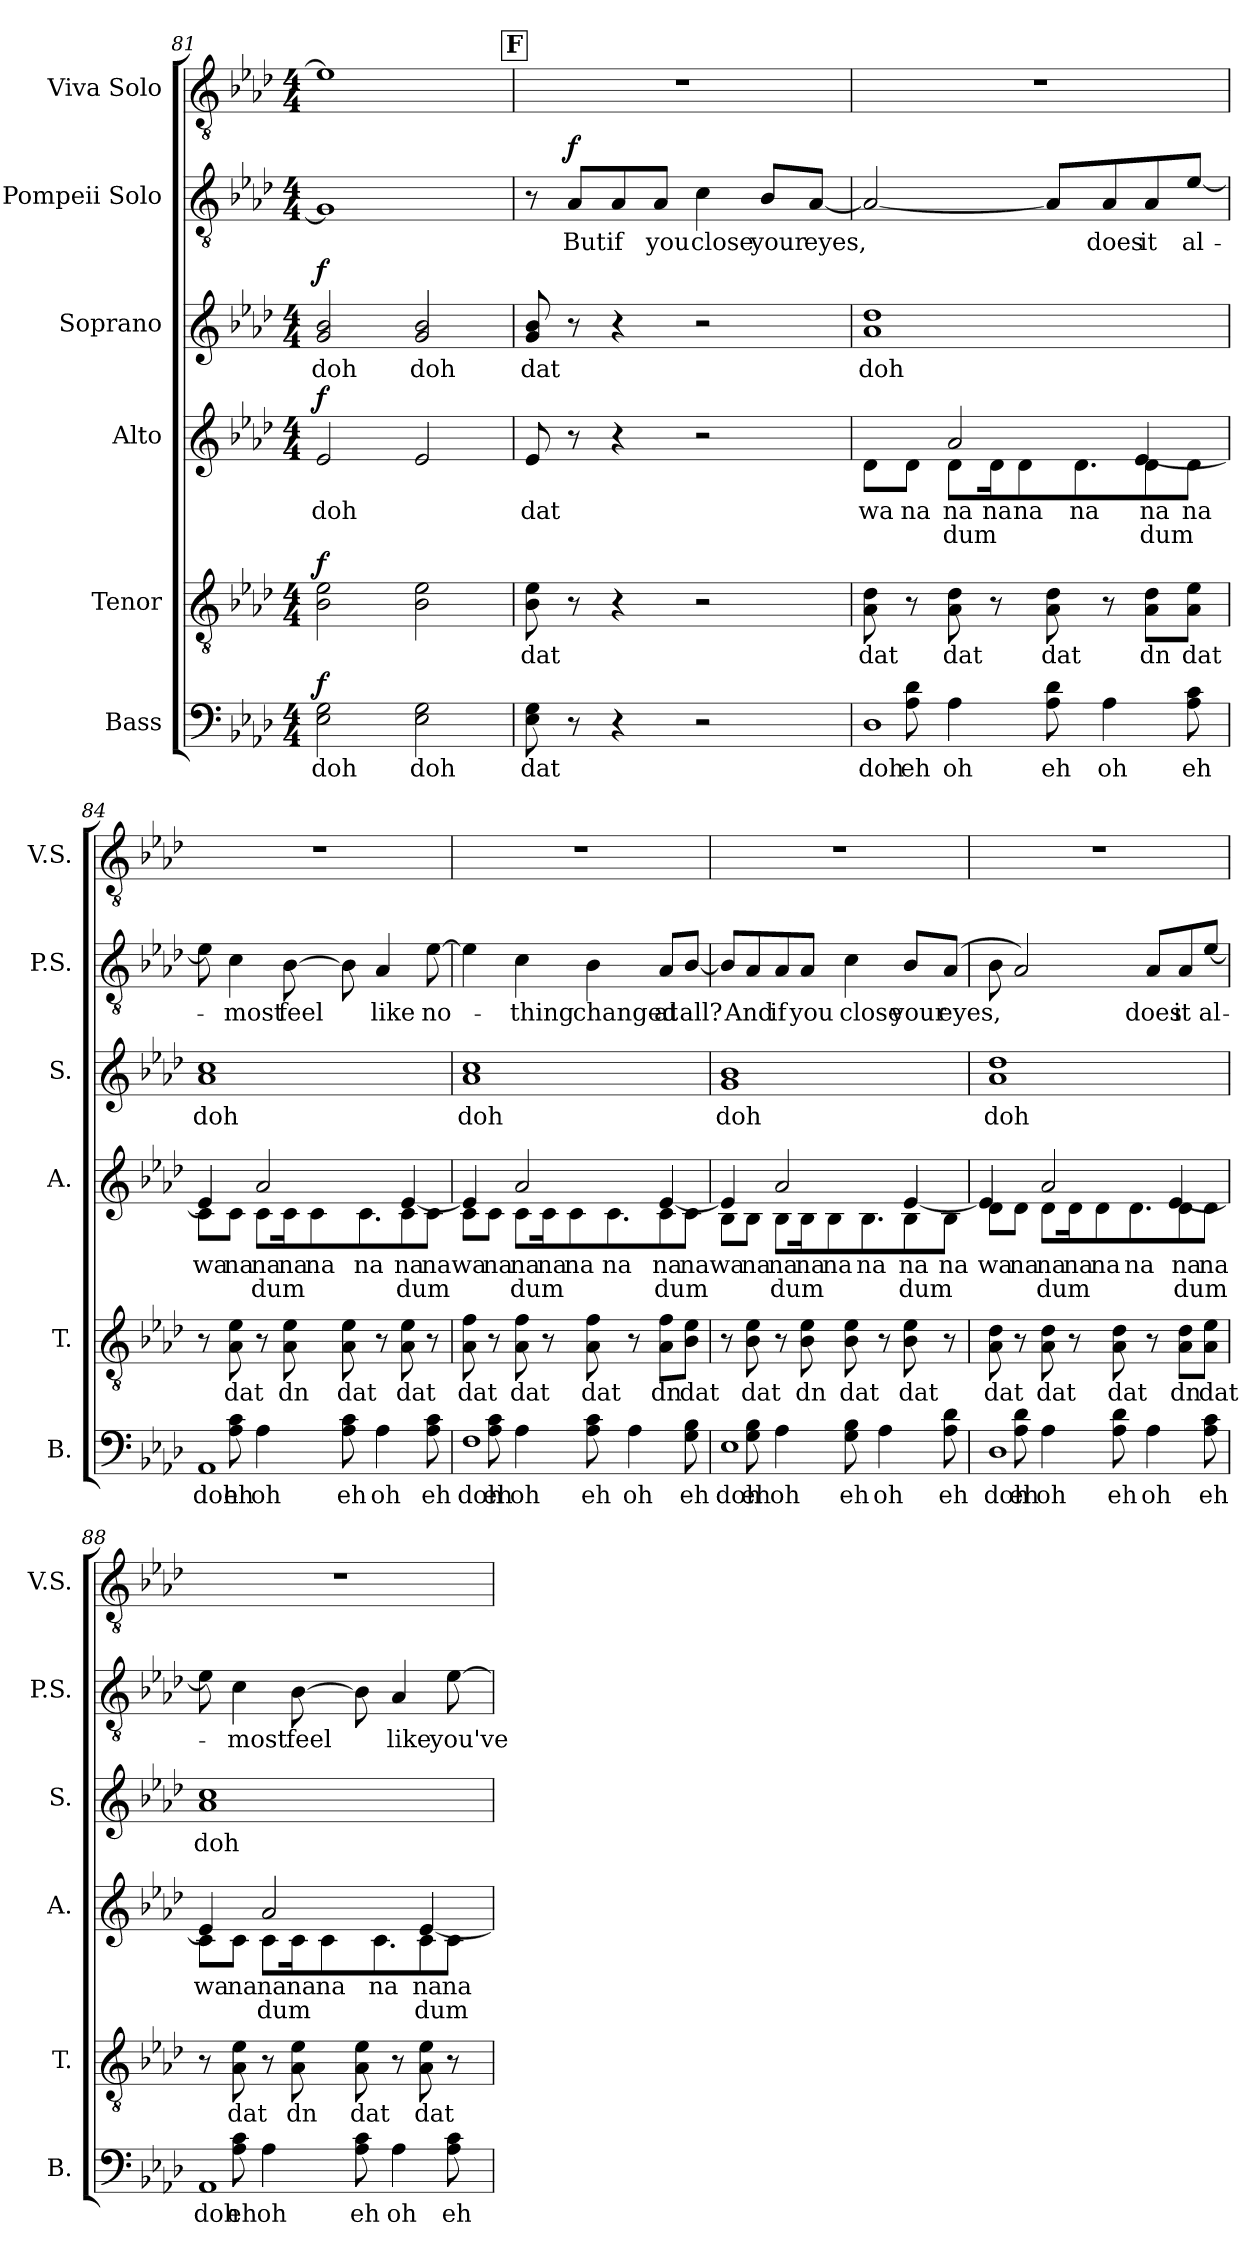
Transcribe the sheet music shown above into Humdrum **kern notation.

**kern	**text	**dynam	**kern	**text	**dynam	**kern	**text	**text	**dynam	**kern	**text	**dynam	**kern	**text	**dynam	**kern
*part6	*part6	*part6	*part5	*part5	*part5	*part4	*part4	*part4	*part4	*part3	*part3	*part3	*part2	*part2	*part2	*part1
*staff6	*staff6	*staff6	*staff5	*staff5	*staff5	*staff4	*staff4	*staff4	*staff4	*staff3	*staff3	*staff3	*staff2	*staff2	*staff2	*staff1
*I"Bass	*	*	*I"Tenor	*	*	*I"Alto	*	*	*	*I"Soprano	*	*	*I"Pompeii Solo	*	*	*I"Viva Solo
*I'B.	*	*	*I'T.	*	*	*I'A.	*	*	*	*I'S.	*	*	*I'P.S.	*	*	*I'V.S.
*clefF4	*	*	*clefGv2	*	*	*clefG2	*	*	*	*clefG2	*	*	*clefGv2	*	*	*clefGv2
*k[b-e-a-d-]	*	*	*k[b-e-a-d-]	*	*	*k[b-e-a-d-]	*	*	*	*k[b-e-a-d-]	*	*	*k[b-e-a-d-]	*	*	*k[b-e-a-d-]
*M4/4	*	*	*M4/4	*	*	*M4/4	*	*	*	*M4/4	*	*	*M4/4	*	*	*M4/4
=81	=81	=81	=81	=81	=81	=81	=81	=81	=81	=81	=81	=81	=81	=81	=81	=81
!	!LO:LY:b	!LO:DY:b	!	!	!LO:DY:b	!	!LO:LY:b	!	!LO:DY:b	!	!LO:LY:b	!LO:DY:b	!	!	!	!
2E-\ 2G\	doh	f	2B-\ 2e-\	.	f	2e-/	doh	.	f	2g/ 2b-/	doh	f	1G]	.	.	1e-]
!	!LO:LY:b	!	!	!	!	!	!	!	!	!	!LO:LY:b	!	!	!	!	!
2E-\ 2G\	doh	.	2B-\ 2e-\	.	.	2e-/	.	.	.	2g/ 2b-/	doh	.	.	.	.	.
!!LO:LB:g=z
!!LO:REH:place=s1:a:B:fs=14:t=F
=82	=82	=82	=82	=82	=82	=82	=82	=82	=82	=82	=82	=82	=82	=82	=82	=82
!	!LO:LY:b	!	!	!LO:LY:b	!	!	!LO:LY:b	!	!	!	!LO:LY:b	!	!	!	!	!
8E-\ 8G\	dat	.	8B-\ 8e-\	dat	.	8e-/	dat	.	.	8g/ 8b-/	dat	.	8r	.	.	1r
!	!	!	!	!	!	!	!	!	!	!	!	!	!	!LO:LY:b	!LO:DY:a	!
8r	.	.	8r	.	.	8r	.	.	.	8r	.	.	8A-/L	But	f	.
!	!	!	!	!	!	!	!	!	!	!	!	!	!	!LO:LY:b	!	!
4r	.	.	4r	.	.	4r	.	.	.	4r	.	.	8A-/	if	.	.
!	!	!	!	!	!	!	!	!	!	!	!	!	!	!LO:LY:b	!	!
.	.	.	.	.	.	.	.	.	.	.	.	.	8A-/J	you	.	.
!	!	!	!	!	!	!	!	!	!	!	!	!	!	!LO:LY:b	!	!
2r	.	.	2r	.	.	2r	.	.	.	2r	.	.	4c\	close	.	.
!	!	!	!	!	!	!	!	!	!	!	!	!	!	!LO:LY:b	!	!
.	.	.	.	.	.	.	.	.	.	.	.	.	8B-/L	your	.	.
!	!	!	!	!	!	!	!	!	!	!	!	!	!	!LO:LY:b	!	!
.	.	.	.	.	.	.	.	.	.	.	.	.	[8A-/J	eyes,	.	.
=83	=83	=83	=83	=83	=83	=83	=83	=83	=83	=83	=83	=83	=83	=83	=83	=83
!	!LO:LY:b	!	!	!LO:LY:b	!	!	!LO:LY:b	!	!	!	!LO:LY:b	!	!	!	!	!
*^	*	*	*	*	*	*^	*	*	*	*	*	*	*	*	*	*
1D-	8ryy	doh	.	8A-\ 8d-\	dat	.	8d-\L	4ryy	wa	.	.	1a- 1dd-	doh	.	2A-/_	.	.	1r
!	!	!LO:LY:b	!	!	!	!	!	!	!LO:LY:b	!	!	!	!	!	!	!	!	!
.	8A-\ 8d-\	eh	.	8r	.	.	8d-\J	.	na	.	.	.	.	.	.	.	.	.
!	!	!LO:LY:b	!	!	!LO:LY:b	!	!	!	!LO:LY:b	!LO:LY:b	!	!	!	!	!	!	!	!
.	4A-\	oh	.	8A-\ 8d-\	dat	.	8d-\L	2a-/	na	dum	.	.	.	.	.	.	.	.
!	!	!	!	!	!	!	!	!	!LO:LY:b	!	!	!	!	!	!	!	!	!
.	.	.	.	8r	.	.	16d-\K	.	na	.	.	.	.	.	.	.	.	.
!	!	!	!	!	!	!	!	!	!LO:LY:b	!	!	!	!	!	!	!	!	!
.	.	.	.	.	.	.	8d-\	.	na	.	.	.	.	.	.	.	.	.
!	!	!LO:LY:b	!	!	!LO:LY:b	!	!	!	!	!	!	!	!	!	!	!	!	!
.	8A-\ 8d-\	eh	.	8A-\ 8d-\	dat	.	.	.	.	.	.	.	.	.	8A-/L]	.	.	.
!	!	!	!	!	!	!	!	!	!LO:LY:b	!	!	!	!	!	!	!	!	!
.	.	.	.	.	.	.	8.d-\	.	na	.	.	.	.	.	.	.	.	.
!	!	!LO:LY:b	!	!	!	!	!	!	!	!	!	!	!	!	!	!LO:LY:b	!	!
.	4A-\	oh	.	8r	.	.	.	.	.	.	.	.	.	.	8A-/	does	.	.
!	!	!	!	!	!LO:LY:b	!	!	!	!LO:LY:b	!LO:LY:b	!	!	!	!	!	!LO:LY:b	!	!
.	.	.	.	8A-\ 8d-\L	dn	.	8d-\	[4e-/	na	dum	.	.	.	.	8A-/	it	.	.
!	!	!LO:LY:b	!	!	!LO:LY:b	!	!	!	!LO:LY:b	!	!	!	!	!	!	!LO:LY:b	!	!
.	8A-\ 8c\	eh	.	8A-\ 8e-\J	dat	.	8d-\J	.	na	.	.	.	.	.	[8e-/J	al-	.	.
=84	=84	=84	=84	=84	=84	=84	=84	=84	=84	=84	=84	=84	=84	=84	=84	=84	=84	=84
!	!	!LO:LY:b	!	!	!	!	!	!	!LO:LY:b	!	!	!	!LO:LY:b	!	!	!	!	!
1AA-	8ryy	doh	.	8r	.	.	8c\L	4e-/]	wa	.	.	1a- 1cc	doh	.	8e-\]	.	.	1r
!	!	!LO:LY:b	!	!	!LO:LY:b	!	!	!	!LO:LY:b	!	!	!	!	!	!	!LO:LY:b	!	!
.	8A-\ 8c\	eh	.	8A-\ 8e-\	dat	.	8c\J	.	na	.	.	.	.	.	4c\	-most	.	.
!	!	!LO:LY:b	!	!	!	!	!	!	!LO:LY:b	!LO:LY:b	!	!	!	!	!	!	!	!
.	4A-\	oh	.	8r	.	.	8c\L	2a-/	na	dum	.	.	.	.	.	.	.	.
!	!	!	!	!	!LO:LY:b	!	!	!	!LO:LY:b	!	!	!	!	!	!	!LO:LY:b	!	!
.	.	.	.	8A-\ 8e-\	dn	.	16c\K	.	na	.	.	.	.	.	[8B-\	feel	.	.
!	!	!	!	!	!	!	!	!	!LO:LY:b	!	!	!	!	!	!	!	!	!
.	.	.	.	.	.	.	8c\	.	na	.	.	.	.	.	.	.	.	.
!	!	!LO:LY:b	!	!	!LO:LY:b	!	!	!	!	!	!	!	!	!	!	!	!	!
.	8A-\ 8c\	eh	.	8A-\ 8e-\	dat	.	.	.	.	.	.	.	.	.	8B-\]	.	.	.
!	!	!	!	!	!	!	!	!	!LO:LY:b	!	!	!	!	!	!	!	!	!
.	.	.	.	.	.	.	8.c\	.	na	.	.	.	.	.	.	.	.	.
!	!	!LO:LY:b	!	!	!	!	!	!	!	!	!	!	!	!	!	!LO:LY:b	!	!
.	4A-\	oh	.	8r	.	.	.	.	.	.	.	.	.	.	4A-/	like	.	.
!	!	!	!	!	!LO:LY:b	!	!	!	!LO:LY:b	!LO:LY:b	!	!	!	!	!	!	!	!
.	.	.	.	8A-\ 8e-\	dat	.	8c\	[4e-/	na	dum	.	.	.	.	.	.	.	.
!	!	!LO:LY:b	!	!	!	!	!	!	!LO:LY:b	!	!	!	!	!	!	!LO:LY:b	!	!
.	8A-\ 8c\	eh	.	8r	.	.	8c\J	.	na	.	.	.	.	.	[8e-\	no-	.	.
!!LO:PB:g=z
=85	=85	=85	=85	=85	=85	=85	=85	=85	=85	=85	=85	=85	=85	=85	=85	=85	=85	=85
!	!	!LO:LY:b	!	!	!LO:LY:b	!	!	!	!LO:LY:b	!	!	!	!LO:LY:b	!	!	!	!	!
1F	8ryy	doh	.	8A-\ 8f\	dat	.	8c\L	4e-/]	wa	.	.	1a- 1cc	doh	.	4e-\]	.	.	1r
!	!	!LO:LY:b	!	!	!	!	!	!	!LO:LY:b	!	!	!	!	!	!	!	!	!
.	8A-\ 8c\	eh	.	8r	.	.	8c\J	.	na	.	.	.	.	.	.	.	.	.
!	!	!LO:LY:b	!	!	!LO:LY:b	!	!	!	!LO:LY:b	!LO:LY:b	!	!	!	!	!	!LO:LY:b	!	!
.	4A-\	oh	.	8A-\ 8f\	dat	.	8c\L	2a-/	na	dum	.	.	.	.	4c\	-thing	.	.
!	!	!	!	!	!	!	!	!	!LO:LY:b	!	!	!	!	!	!	!	!	!
.	.	.	.	8r	.	.	16c\K	.	na	.	.	.	.	.	.	.	.	.
!	!	!	!	!	!	!	!	!	!LO:LY:b	!	!	!	!	!	!	!	!	!
.	.	.	.	.	.	.	8c\	.	na	.	.	.	.	.	.	.	.	.
!	!	!LO:LY:b	!	!	!LO:LY:b	!	!	!	!	!	!	!	!	!	!	!LO:LY:b	!	!
.	8A-\ 8c\	eh	.	8A-\ 8f\	dat	.	.	.	.	.	.	.	.	.	4B-\	changed	.	.
!	!	!	!	!	!	!	!	!	!LO:LY:b	!	!	!	!	!	!	!	!	!
.	.	.	.	.	.	.	8.c\	.	na	.	.	.	.	.	.	.	.	.
!	!	!LO:LY:b	!	!	!	!	!	!	!	!	!	!	!	!	!	!	!	!
.	4A-\	oh	.	8r	.	.	.	.	.	.	.	.	.	.	.	.	.	.
!	!	!	!	!	!LO:LY:b	!	!	!	!LO:LY:b	!LO:LY:b	!	!	!	!	!	!LO:LY:b	!	!
.	.	.	.	8A-\ 8f\L	dn	.	8c\	[4e-/	na	dum	.	.	.	.	8A-/L	at	.	.
!	!	!LO:LY:b	!	!	!LO:LY:b	!	!	!	!LO:LY:b	!	!	!	!	!	!	!LO:LY:b	!	!
.	8G\ 8B-\	eh	.	8B-\ 8e-\J	dat	.	8c\J	.	na	.	.	.	.	.	[8B-/J	all?	.	.
=86	=86	=86	=86	=86	=86	=86	=86	=86	=86	=86	=86	=86	=86	=86	=86	=86	=86	=86
!	!	!LO:LY:b	!	!	!	!	!	!	!LO:LY:b	!	!	!	!LO:LY:b	!	!	!	!	!
1E-	8ryy	doh	.	8r	.	.	8B-\L	4e-/]	wa	.	.	1g 1b-	doh	.	8B-/L]	.	.	1r
!	!	!LO:LY:b	!	!	!LO:LY:b	!	!	!	!LO:LY:b	!	!	!	!	!	!	!LO:LY:b	!	!
.	8G\ 8B-\	eh	.	8B-\ 8e-\	dat	.	8B-\J	.	na	.	.	.	.	.	8A-/	And	.	.
!	!	!LO:LY:b	!	!	!	!	!	!	!LO:LY:b	!LO:LY:b	!	!	!	!	!	!LO:LY:b	!	!
.	4A-\	oh	.	8r	.	.	8B-\L	2a-/	na	dum	.	.	.	.	8A-/	if	.	.
!	!	!	!	!	!LO:LY:b	!	!	!	!LO:LY:b	!	!	!	!	!	!	!LO:LY:b	!	!
.	.	.	.	8B-\ 8e-\	dn	.	16B-\K	.	na	.	.	.	.	.	8A-/J	you	.	.
!	!	!	!	!	!	!	!	!	!LO:LY:b	!	!	!	!	!	!	!	!	!
.	.	.	.	.	.	.	8B-\	.	na	.	.	.	.	.	.	.	.	.
!	!	!LO:LY:b	!	!	!LO:LY:b	!	!	!	!	!	!	!	!	!	!	!LO:LY:b	!	!
.	8G\ 8B-\	eh	.	8B-\ 8e-\	dat	.	.	.	.	.	.	.	.	.	4c\	close	.	.
!	!	!	!	!	!	!	!	!	!LO:LY:b	!	!	!	!	!	!	!	!	!
.	.	.	.	.	.	.	8.B-\	.	na	.	.	.	.	.	.	.	.	.
!	!	!LO:LY:b	!	!	!	!	!	!	!	!	!	!	!	!	!	!	!	!
.	4A-\	oh	.	8r	.	.	.	.	.	.	.	.	.	.	.	.	.	.
!	!	!	!	!	!LO:LY:b	!	!	!	!LO:LY:b	!LO:LY:b	!	!	!	!	!	!LO:LY:b	!	!
.	.	.	.	8B-\ 8e-\	dat	.	8B-\	[4e-/	na	dum	.	.	.	.	8B-/L	your	.	.
!	!	!LO:LY:b	!	!	!	!	!	!	!LO:LY:b	!	!	!	!	!	!	!LO:LY:b	!	!
.	8A-\ 8d-\	eh	.	8r	.	.	8B-\J	.	na	.	.	.	.	.	(>8A-/J	eyes,	.	.
=87	=87	=87	=87	=87	=87	=87	=87	=87	=87	=87	=87	=87	=87	=87	=87	=87	=87	=87
!	!	!LO:LY:b	!	!	!LO:LY:b	!	!	!	!LO:LY:b	!	!	!	!LO:LY:b	!	!	!	!	!
1D-	8ryy	doh	.	8A-\ 8d-\	dat	.	8d-\L	4e-/]	wa	.	.	1a- 1dd-	doh	.	8B-\	.	.	1r
!	!	!LO:LY:b	!	!	!	!	!	!	!LO:LY:b	!	!	!	!	!	!	!	!	!
.	8A-\ 8d-\	eh	.	8r	.	.	8d-\J	.	na	.	.	.	.	.	2A-/)	.	.	.
!	!	!LO:LY:b	!	!	!LO:LY:b	!	!	!	!LO:LY:b	!LO:LY:b	!	!	!	!	!	!	!	!
.	4A-\	oh	.	8A-\ 8d-\	dat	.	8d-\L	2a-/	na	dum	.	.	.	.	.	.	.	.
!	!	!	!	!	!	!	!	!	!LO:LY:b	!	!	!	!	!	!	!	!	!
.	.	.	.	8r	.	.	16d-\K	.	na	.	.	.	.	.	.	.	.	.
!	!	!	!	!	!	!	!	!	!LO:LY:b	!	!	!	!	!	!	!	!	!
.	.	.	.	.	.	.	8d-\	.	na	.	.	.	.	.	.	.	.	.
!	!	!LO:LY:b	!	!	!LO:LY:b	!	!	!	!	!	!	!	!	!	!	!	!	!
.	8A-\ 8d-\	eh	.	8A-\ 8d-\	dat	.	.	.	.	.	.	.	.	.	.	.	.	.
!	!	!	!	!	!	!	!	!	!LO:LY:b	!	!	!	!	!	!	!	!	!
.	.	.	.	.	.	.	8.d-\	.	na	.	.	.	.	.	.	.	.	.
!	!	!LO:LY:b	!	!	!	!	!	!	!	!	!	!	!	!	!	!LO:LY:b	!	!
.	4A-\	oh	.	8r	.	.	.	.	.	.	.	.	.	.	8A-/L	does	.	.
!	!	!	!	!	!LO:LY:b	!	!	!	!LO:LY:b	!LO:LY:b	!	!	!	!	!	!LO:LY:b	!	!
.	.	.	.	8A-\ 8d-\L	dn	.	8d-\	[4e-/	na	dum	.	.	.	.	8A-/	it	.	.
!	!	!LO:LY:b	!	!	!LO:LY:b	!	!	!	!LO:LY:b	!	!	!	!	!	!	!LO:LY:b	!	!
.	8A-\ 8c\	eh	.	8A-\ 8e-\J	dat	.	8d-\J	.	na	.	.	.	.	.	[8e-/J	al-	.	.
!!LO:LB:g=z
=88	=88	=88	=88	=88	=88	=88	=88	=88	=88	=88	=88	=88	=88	=88	=88	=88	=88	=88
!	!	!LO:LY:b	!	!	!	!	!	!	!LO:LY:b	!	!	!	!LO:LY:b	!	!	!	!	!
1AA-	8ryy	doh	.	8r	.	.	8c\L	4e-/]	wa	.	.	1a- 1cc	doh	.	8e-\]	.	.	1r
!	!	!LO:LY:b	!	!	!LO:LY:b	!	!	!	!LO:LY:b	!	!	!	!	!	!	!LO:LY:b	!	!
.	8A-\ 8c\	eh	.	8A-\ 8e-\	dat	.	8c\J	.	na	.	.	.	.	.	4c\	-most	.	.
!	!	!LO:LY:b	!	!	!	!	!	!	!LO:LY:b	!LO:LY:b	!	!	!	!	!	!	!	!
.	4A-\	oh	.	8r	.	.	8c\L	2a-/	na	dum	.	.	.	.	.	.	.	.
!	!	!	!	!	!LO:LY:b	!	!	!	!LO:LY:b	!	!	!	!	!	!	!LO:LY:b	!	!
.	.	.	.	8A-\ 8e-\	dn	.	16c\K	.	na	.	.	.	.	.	[8B-\	feel	.	.
!	!	!	!	!	!	!	!	!	!LO:LY:b	!	!	!	!	!	!	!	!	!
.	.	.	.	.	.	.	8c\	.	na	.	.	.	.	.	.	.	.	.
!	!	!LO:LY:b	!	!	!LO:LY:b	!	!	!	!	!	!	!	!	!	!	!	!	!
.	8A-\ 8c\	eh	.	8A-\ 8e-\	dat	.	.	.	.	.	.	.	.	.	8B-\]	.	.	.
!	!	!	!	!	!	!	!	!	!LO:LY:b	!	!	!	!	!	!	!	!	!
.	.	.	.	.	.	.	8.c\	.	na	.	.	.	.	.	.	.	.	.
!	!	!LO:LY:b	!	!	!	!	!	!	!	!	!	!	!	!	!	!LO:LY:b	!	!
.	4A-\	oh	.	8r	.	.	.	.	.	.	.	.	.	.	4A-/	like	.	.
!	!	!	!	!	!LO:LY:b	!	!	!	!LO:LY:b	!LO:LY:b	!	!	!	!	!	!	!	!
.	.	.	.	8A-\ 8e-\	dat	.	8c\	[4e-/	na	dum	.	.	.	.	.	.	.	.
!	!	!LO:LY:b	!	!	!	!	!	!	!LO:LY:b	!	!	!	!	!	!	!LO:LY:b	!	!
.	8A-\ 8c\	eh	.	8r	.	.	8c\J	.	na	.	.	.	.	.	[8e-\	you've	.	.
*v	*v	*	*	*	*	*	*v	*v	*	*	*	*	*	*	*	*	*	*
=	=	=	=	=	=	=	=	=	=	=	=	=	=	=	=	=
*-	*-	*-	*-	*-	*-	*-	*-	*-	*-	*-	*-	*-	*-	*-	*-	*-
